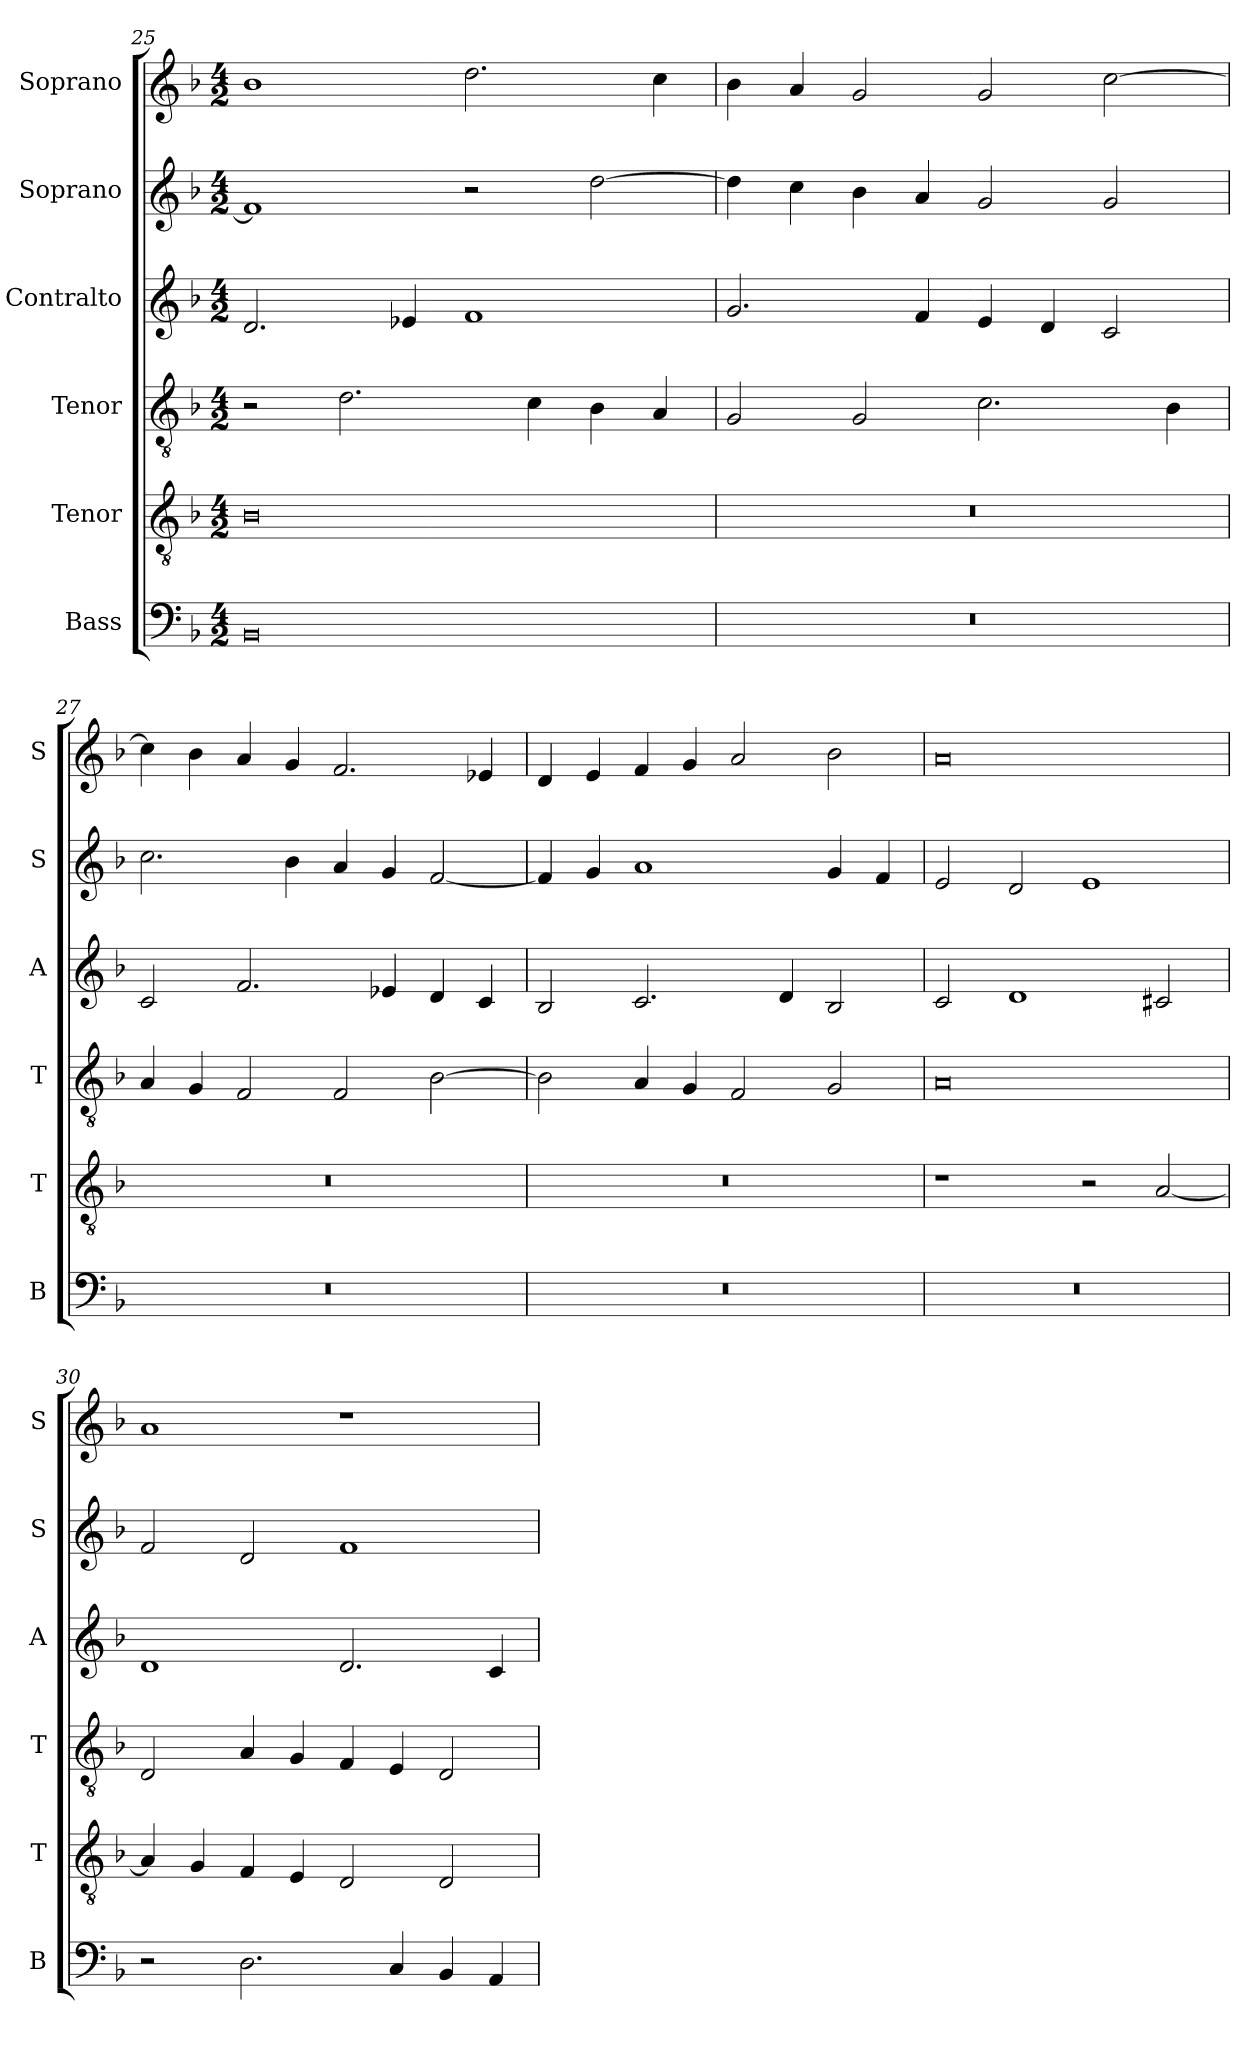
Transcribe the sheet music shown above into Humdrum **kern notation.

**kern	**kern	**kern	**kern	**kern	**kern
*part6	*part5	*part4	*part3	*part2	*part1
*staff6	*staff5	*staff4	*staff3	*staff2	*staff1
*I"Bass	*I"Tenor	*I"Tenor	*I"Contralto	*I"Soprano	*I"Soprano
*I'B	*I'T	*I'T	*I'A	*I'S	*I'S
*clefF4	*clefGv2	*clefGv2	*clefG2	*clefG2	*clefG2
*k[b-]	*k[b-]	*k[b-]	*k[b-]	*k[b-]	*k[b-]
*G:dor	*G:dor	*G:dor	*G:dor	*G:dor	*G:dor
*M4/2	*M4/2	*M4/2	*M4/2	*M4/2	*M4/2
=25	=25	=25	=25	=25	=25
0BB-	0B-	2r	2.d	1f]	1b-
.	.	2.d	.	.	.
.	.	.	4e-X	.	.
.	.	.	1f	2r	2.dd
.	.	4c	.	.	.
.	.	4B-	.	[2dd	.
.	.	4A	.	.	4cc
=26	=26	=26	=26	=26	=26
0r	0r	2G	2.g	4dd]	4b-
.	.	.	.	4cc	4a
.	.	2G	.	4b-	2g
.	.	.	4f	4a	.
.	.	2.c	4e	2g	2g
.	.	.	4d	.	.
.	.	.	2c	2g	[2cc
.	.	4B-	.	.	.
=27	=27	=27	=27	=27	=27
0r	0r	4A	2c	2.cc	4cc]
.	.	4G	.	.	4b-
.	.	2F	2.f	.	4a
.	.	.	.	4b-	4g
.	.	2F	.	4a	2.f
.	.	.	4e-X	4g	.
.	.	[2B-	4d	[2f	.
.	.	.	4c	.	4e-X
=28	=28	=28	=28	=28	=28
0r	0r	2B-]	2B-	4f]	4d
.	.	.	.	4g	4e
.	.	4A	2.c	1a	4f
.	.	4G	.	.	4g
.	.	2F	.	.	2a
.	.	.	4d	.	.
.	.	2G	2B-	4g	2b-
.	.	.	.	4f	.
=29	=29	=29	=29	=29	=29
0r	1r	0A	2c	2e	0a
.	.	.	1d	2d	.
.	2r	.	.	1e	.
.	[2A	.	2c#X	.	.
=30	=30	=30	=30	=30	=30
2r	4A]	2D	1d	2f	1a
.	4G	.	.	.	.
2.D	4F	4A	.	2d	.
.	4E	4G	.	.	.
.	2D	4F	2.d	1f	1r
4C	.	4E	.	.	.
4BB-	2D	2D	.	.	.
4AA	.	.	4c	.	.
=	=	=	=	=	=
*-	*-	*-	*-	*-	*-
